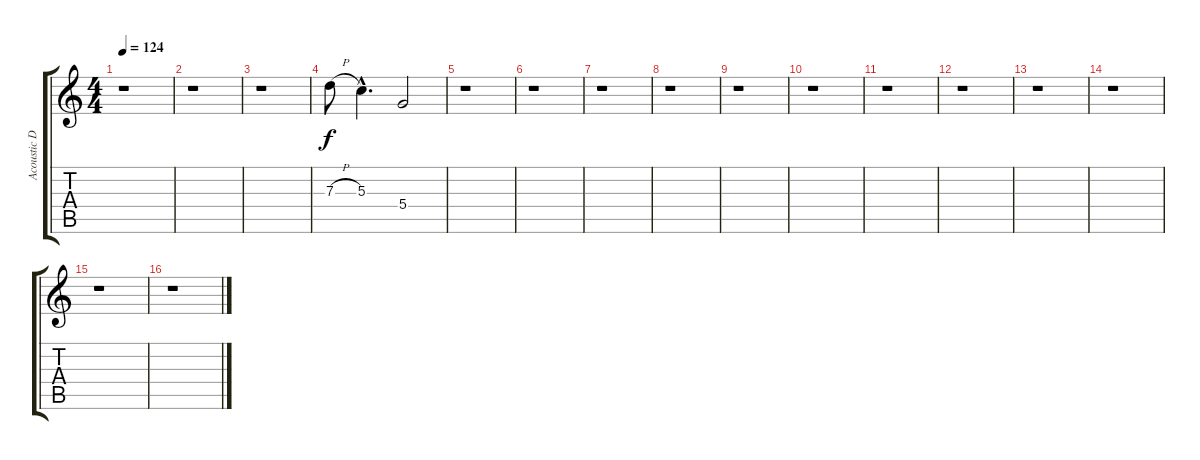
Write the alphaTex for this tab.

\track ("Acoustic D" "Acoustic D") {instrument acousticguitarsteel}
\staff {score tabs}
\tuning (E4 B3 G3 D3 A2 D2) {hide}
\ts (4 4)
\tempo 124
\clef g2
\ks c
r.1{dy f} |
r.1 |
r.1 |
7.3{h}.8 5.3{hac}.4{d} 5.4.2 |
r.1 |
r.1 |
r.1 |
r.1 |
r.1 |
r.1 |
r.1 |
r.1 |
r.1 |
r.1 |
r.1 |
r.1
